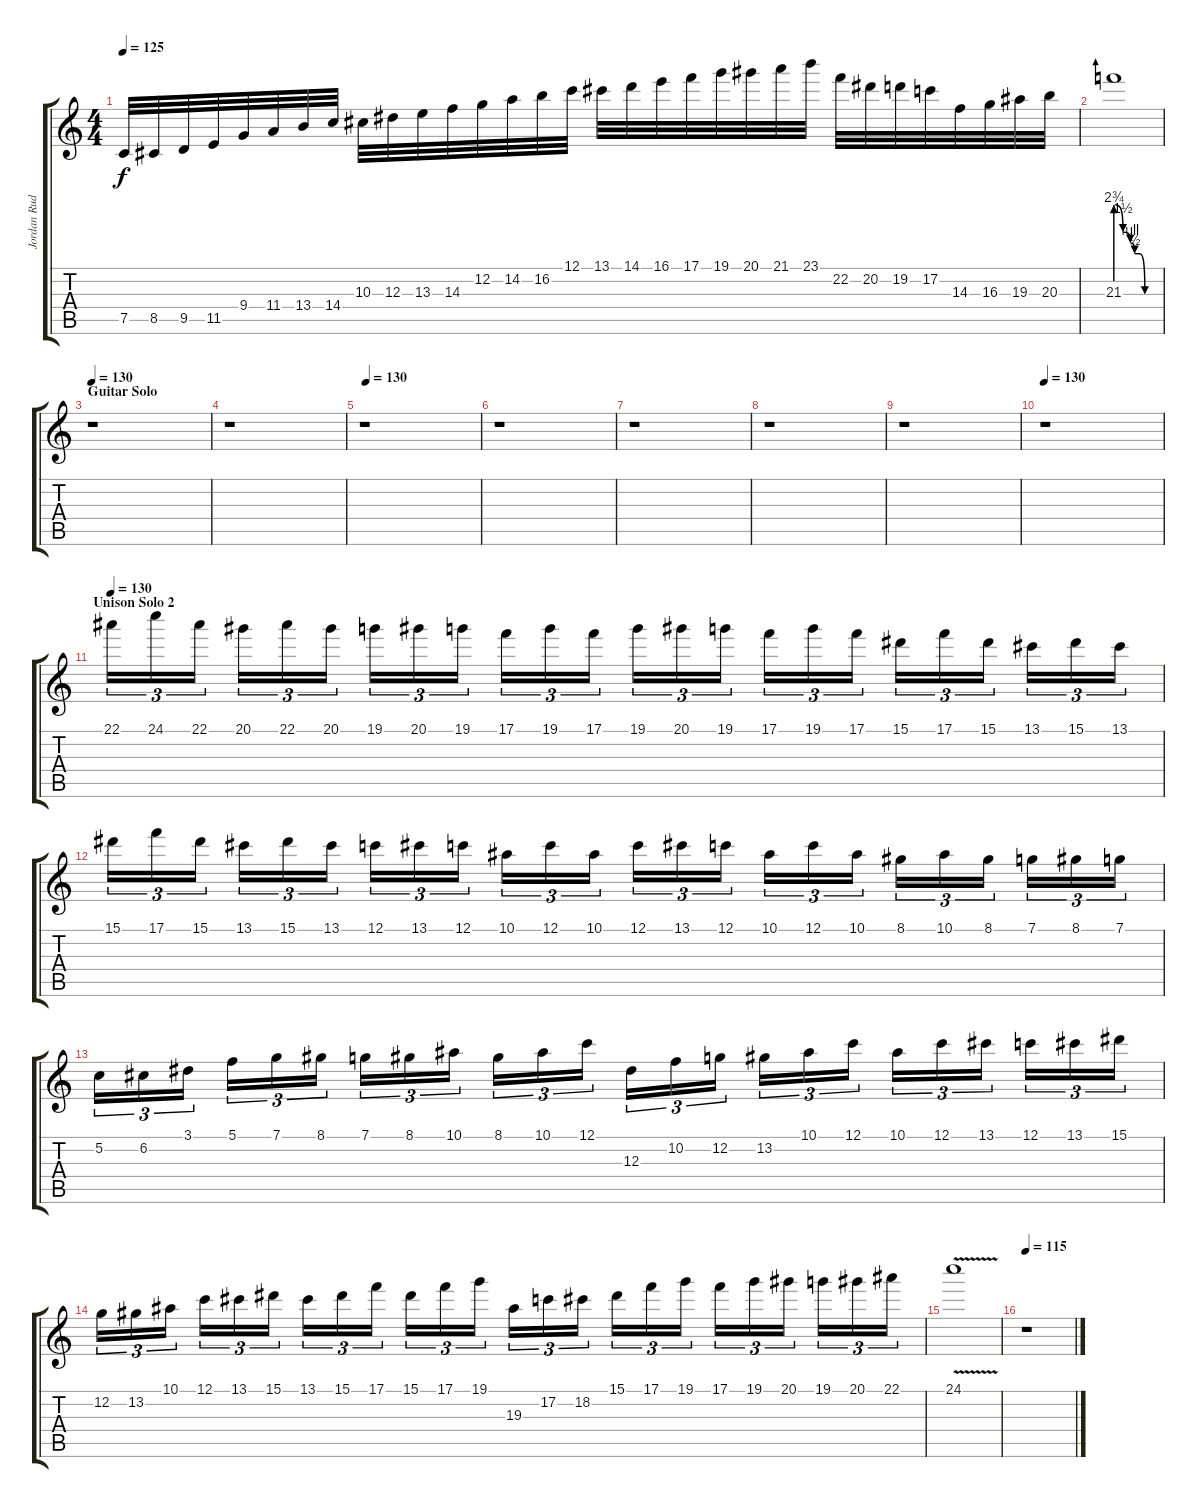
\track ("Jordan Rudess" "Jordan Rud") {instrument lead1square}
\staff {score tabs}
\tuning (C5 G4 Eb4 Bb3 F3 C3) {hide}
\ts (4 4)
\tempo 125
\clef g2
\ks c
7.5.32{dy f} 8.5.32 9.5.32 11.5.32 9.4.32 11.4.32 13.4.32 14.4.32 10.3.32 12.3.32 13.3.32 14.3.32 12.2.32 14.2.32 16.2.32 12.1.32 13.1.32 14.1.32 16.1.32 17.1.32 19.1.32 20.1.32 21.1.32 23.1.32 22.2.32 20.2.32 19.2.32 17.2.32 14.3.32 16.3.32 19.3.32 20.3.32 |
21.3{be (custom 0 11 10 6 20 4 26 2 32 2 40 0 60 0)}.1 |
\section ("" "Guitar Solo")
\tempo 130
r.1 |
r.1 |
\tempo (130 0.020833333333333332)
r.1 |
r.1 |
r.1 |
r.1 |
r.1 |
\tempo 130
r.1 |
\section ("" "Unison Solo 2")
\tempo 130
22.1.16{tu (3 2)} 24.1.16{tu (3 2)} 22.1.16{tu (3 2)} 20.1.16{tu (3 2)} 22.1.16{tu (3 2)} 20.1.16{tu (3 2)} 19.1.16{tu (3 2)} 20.1.16{tu (3 2)} 19.1.16{tu (3 2)} 17.1.16{tu (3 2)} 19.1.16{tu (3 2)} 17.1.16{tu (3 2)} 19.1.16{tu (3 2)} 20.1.16{tu (3 2)} 19.1.16{tu (3 2)} 17.1.16{tu (3 2)} 19.1.16{tu (3 2)} 17.1.16{tu (3 2)} 15.1.16{tu (3 2)} 17.1.16{tu (3 2)} 15.1.16{tu (3 2)} 13.1.16{tu (3 2)} 15.1.16{tu (3 2)} 13.1.16{tu (3 2)} |
15.1.16{tu (3 2)} 17.1.16{tu (3 2)} 15.1.16{tu (3 2)} 13.1.16{tu (3 2)} 15.1.16{tu (3 2)} 13.1.16{tu (3 2)} 12.1.16{tu (3 2)} 13.1.16{tu (3 2)} 12.1.16{tu (3 2)} 10.1.16{tu (3 2)} 12.1.16{tu (3 2)} 10.1.16{tu (3 2)} 12.1.16{tu (3 2)} 13.1.16{tu (3 2)} 12.1.16{tu (3 2)} 10.1.16{tu (3 2)} 12.1.16{tu (3 2)} 10.1.16{tu (3 2)} 8.1.16{tu (3 2)} 10.1.16{tu (3 2)} 8.1.16{tu (3 2)} 7.1.16{tu (3 2)} 8.1.16{tu (3 2)} 7.1.16{tu (3 2)} |
5.2.16{tu (3 2)} 6.2.16{tu (3 2)} 3.1.16{tu (3 2)} 5.1.16{tu (3 2)} 7.1.16{tu (3 2)} 8.1.16{tu (3 2)} 7.1.16{tu (3 2)} 8.1.16{tu (3 2)} 10.1.16{tu (3 2)} 8.1.16{tu (3 2)} 10.1.16{tu (3 2)} 12.1.16{tu (3 2)} 12.3.16{tu (3 2)} 10.2.16{tu (3 2)} 12.2.16{tu (3 2)} 13.2.16{tu (3 2)} 10.1.16{tu (3 2)} 12.1.16{tu (3 2)} 10.1.16{tu (3 2)} 12.1.16{tu (3 2)} 13.1.16{tu (3 2)} 12.1.16{tu (3 2)} 13.1.16{tu (3 2)} 15.1.16{tu (3 2)} |
12.2.16{tu (3 2)} 13.2.16{tu (3 2)} 10.1.16{tu (3 2)} 12.1.16{tu (3 2)} 13.1.16{tu (3 2)} 15.1.16{tu (3 2)} 13.1.16{tu (3 2)} 15.1.16{tu (3 2)} 17.1.16{tu (3 2)} 15.1.16{tu (3 2)} 17.1.16{tu (3 2)} 19.1.16{tu (3 2)} 19.3.16{tu (3 2)} 17.2.16{tu (3 2)} 18.2.16{tu (3 2)} 15.1.16{tu (3 2)} 17.1.16{tu (3 2)} 19.1.16{tu (3 2)} 17.1.16{tu (3 2)} 19.1.16{tu (3 2)} 20.1.16{tu (3 2)} 19.1.16{tu (3 2)} 20.1.16{tu (3 2)} 22.1.16{tu (3 2)} |
24.1{v}.1 |
\tempo 115
r.1
